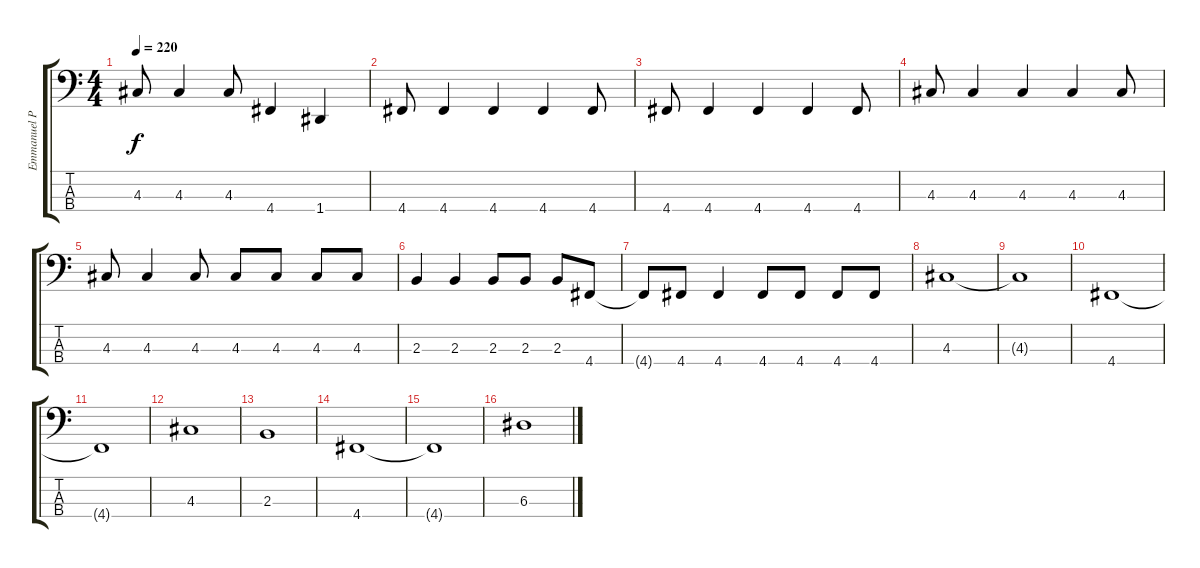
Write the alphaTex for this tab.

\track ("Emmanuel Poutet " "Emmanuel P") {instrument electricbassfinger}
\staff {score tabs}
\tuning (G2 D2 A1 D1) {hide}
\ts (4 4)
\tempo 220
\clef f4
\ks c
4.3.8{dy f} 4.3.4 4.3.8 4.4.4 1.4.4 |
4.4.8 4.4.4 4.4.4 4.4.4 4.4.8 |
4.4.8 4.4.4 4.4.4 4.4.4 4.4.8 |
4.3.8 4.3.4 4.3.4 4.3.4 4.3.8 |
4.3.8 4.3.4 4.3.8 4.3.8 4.3.8 4.3.8 4.3.8 |
2.3.4 2.3.4 2.3.8 2.3.8 2.3.8 4.4.8 |
4.4{t}.8 4.4.8 4.4.4 4.4.8 4.4.8 4.4.8 4.4.8 |
4.3.1 |
4.3{t}.1 |
4.4.1 |
4.4{t}.1 |
4.3.1 |
2.3.1 |
4.4.1 |
4.4{t}.1 |
6.3.1
